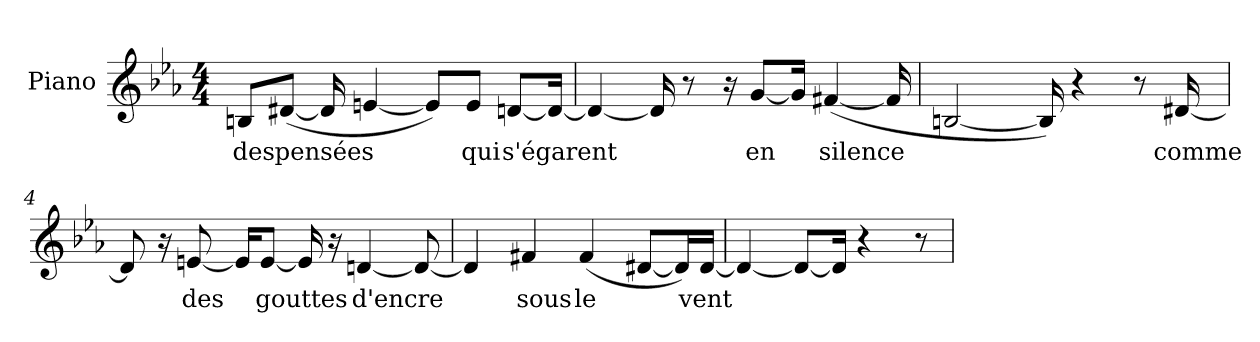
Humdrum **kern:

**kern	**text
*part1	*part1
*staff1	*staff1
*I"Piano	*
*I'Pno	*
*clefG2	*
*k[b-e-a-]	*
*c:	*
*M4/4	*
*MM95	*
=1	=1
8B/L	des
([8d#/J	pensées
16d#]	.
[4e	.
8e/L])	.
8e/J	qui
[8d/L	s'égarent
16d/Jk_	.
=2	=2
4d_	.
16d]	.
8r	.
16r	.
[8g/L	en
16g/Jk]	.
([4f#	silence
16f#]	.
=3	=3
[2B	.
16B])	.
4r	.
8r	.
[16d#	comme
=4	=4
8d#]	.
16r	.
[8e	des
16e/KL]	.
[8e/J	gouttes
16e]	.
16r	.
[4d	d'encre
8d_	.
=5	=5
4d]	.
4f#	sous
(4f#	le
[8d#/L	.
16d#/L])	.
[16d#/JJ	vent
=6	=6
4d#_	.
8d#/L_	.
16d#/Jk]	.
4r	.
8r	.
=	=
*-	*-
